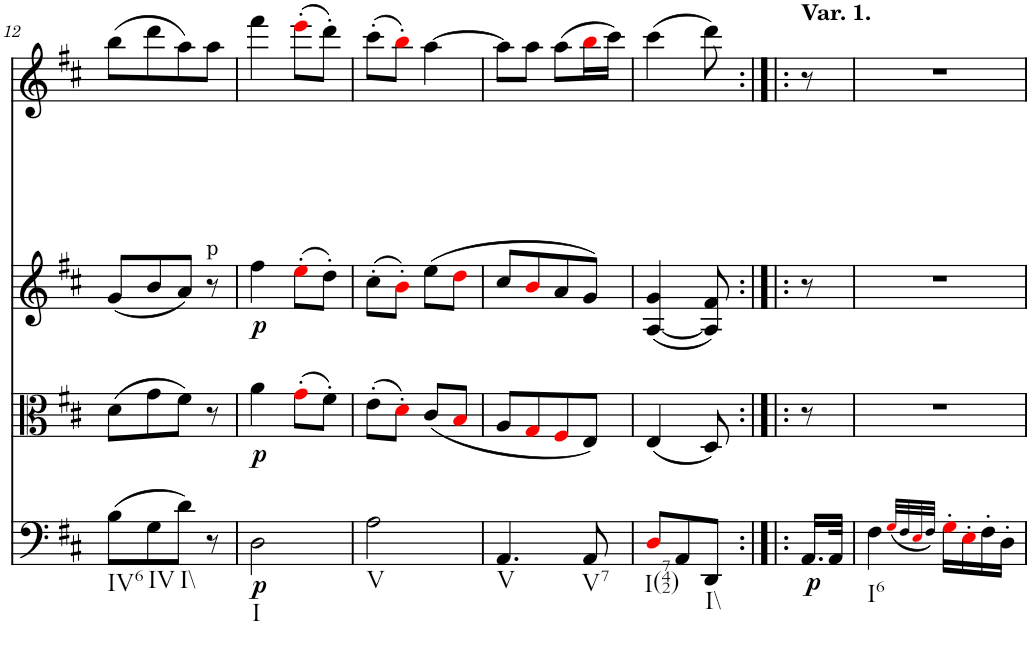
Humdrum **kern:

**kern	**dynam	**kern	**dynam	**kern	**dynam	**kern
*part4	*part4	*part3	*part3	*part2	*part2	*part1
*staff4	*staff4	*staff3	*staff3	*staff2	*staff2	*staff1
*I"Violoncello	*	*I"Viola	*	*I"Violin 2	*	*I"Violin 1
*I'Vc	*	*I'Vla	*	*I'Vln	*	*I'Vln
!!LO:PB:g=z
*clefF4	*	*clefC3	*	*clefG2	*	*clefG2
*k[f#c#]	*	*k[f#c#]	*	*k[f#c#]	*	*k[f#c#]
*D:	*	*D:	*	*D:	*	*D:
*M2/4	*	*M2/4	*	*M2/4	*	*M2/4
=12	=12	=12	=12	=12	=12	=12
!LO:TX:b:t=IV6	!	!	!	!	!	!
(8B\L	.	(8d\L	.	(8g/L	.	(8bb\L
!LO:TX:b:t=IV	!	!	!	!	!	!
8G\	.	8g\	.	8b/	.	8ddd\
!LO:TX:b:t=I\\	!	!	!	!	!	!
8d\J)	.	8f#\J)	.	8a/J)	.	8aa\)
!	!	!	!	!	!	!LO:TX:b:t=p
8r	.	8r	.	8r	.	8aa\J
=13	=13	=13	=13	=13	=13	=13
!LO:TX:b:t=I	!	!	!	!	!	!
!	!LO:DY:b	!	!LO:DY:b	!	!LO:DY:b	!
2D\	p	4a\	p	4ff#\	p	4fff#\
.	.	(8g'i\L	.	(8ee'i\L	.	(8eee'i\L
.	.	8f#'\J)	.	8dd'\J)	.	8ddd'\J)
=14	=14	=14	=14	=14	=14	=14
!LO:TX:b:t=V	!	!	!	!	!	!
2A\	.	(8e'\L	.	(8cc#'\L	.	(8ccc#'\L
.	.	8d'i\J)	.	8b'i\J)	.	8bb'i\J)
.	.	(8c#/L	.	(8ee\L	.	[4aa\
.	.	8Bi/J	.	8ddi\J	.	.
=15	=15	=15	=15	=15	=15	=15
!LO:TX:b:t=V	!	!	!	!	!	!
4.AA/	.	8A/L	.	8cc#/L	.	8aa\L]
.	.	8Gi/	.	8bi/	.	8aa\J
.	.	8F#i/	.	8a/	.	(8aa\L
!LO:TX:b:t=V7	!	!	!	!	!	!
8AA/	.	8E/J)	.	8g/J)	.	16bbi\L
.	.	.	.	.	.	16ccc#\JJ)
=16	=16	=16	=16	=16	=16	=16
!LO:TX:b:t=I(742)	!	!	!	!	!	!
8Di/L	.	(4E/	.	([4A/ 4g/	.	(4ccc#\
8AA/	.	.	.	.	.	.
!LO:TX:b:t=I\\	!	!	!	!	!	!
8DD/J	.	8D/)	.	8A/] 8f#/)	.	8ddd\)
=16X2:|!|:	=16X2:|!|:	=16X2:|!|:	=16X2:|!|:	=16X2:|!|:	=16X2:|!|:	=16X2:|!|:
!	!	!	!	!	!	!LO:TX:a:B:t=Var. 1.
!	!LO:DY:b	!	!	!	!	!
16.AA/LL	p	8r	.	8r	.	8r
32AA/JJk	.	.	.	.	.	.
=17	=17	=17	=17	=17	=17	=17
!LO:TX:b:t=I6	!	!	!	!	!	!
4F#\	.	2r	.	2r	.	2r
(32qGi/LLL	.	.	.	.	.	.
32qF#/	.	.	.	.	.	.
32qEi/	.	.	.	.	.	.
32qF#/JJJ)	.	.	.	.	.	.
16G'i\LL	.	.	.	.	.	.
16E'i\	.	.	.	.	.	.
16F#'\	.	.	.	.	.	.
16D'\JJ	.	.	.	.	.	.
=	=	=	=	=	=	=
*-	*-	*-	*-	*-	*-	*-
